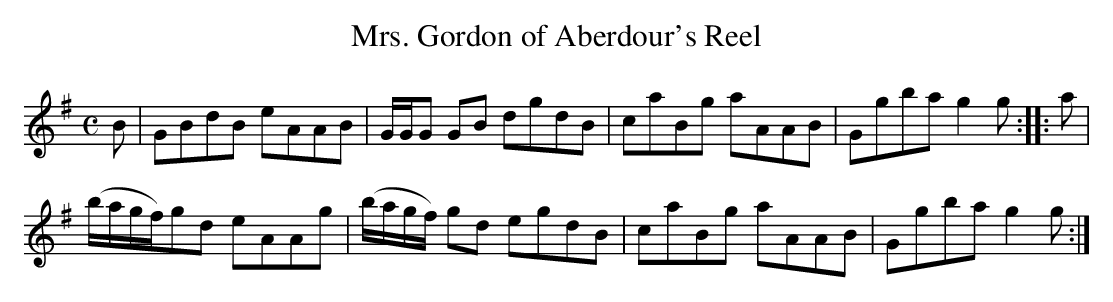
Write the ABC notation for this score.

X:1
T:Mrs. Gordon of Aberdour's Reel
L:1/8
M:C
K:G
B|GBdB eAAB|G/G/G GB dgdB|caBg aAAB|Ggba g2g::a|
(b/a/g/f/)gd eAAg|(b/a/g/f/) gd egdB|caBg aAAB|Ggba g2g:|]
